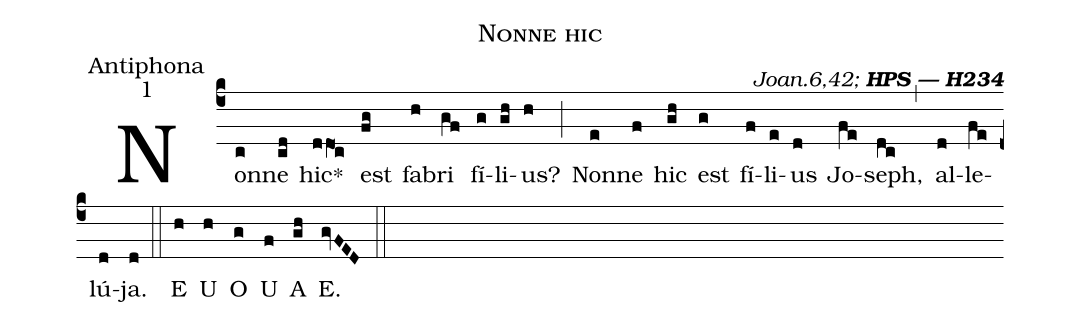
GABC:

name:Nonne hic;
office-part:Antiphona;
mode:1;
commentary: {\itshape\mdseries Joan.6,42;\/} {\bfseries HPS --- H234};
%%
(c4) Non(c)ne(cd) hic<sp>*</sp>(ddO1c) est(fg) fa(h)bri(gf) fí(g)li(gh)us?(h) (;)
Non(e)ne(f) hic(gh) est(g) fí(f)li(e)us(d) Jo(fe)seph,(dc) (,)
al(d)le(fe)lú(d)ja.(d) (::)
<eu>  E(h) U(h) O(g) U(f) A(gh) E.(gvFED) </eu> (::)
